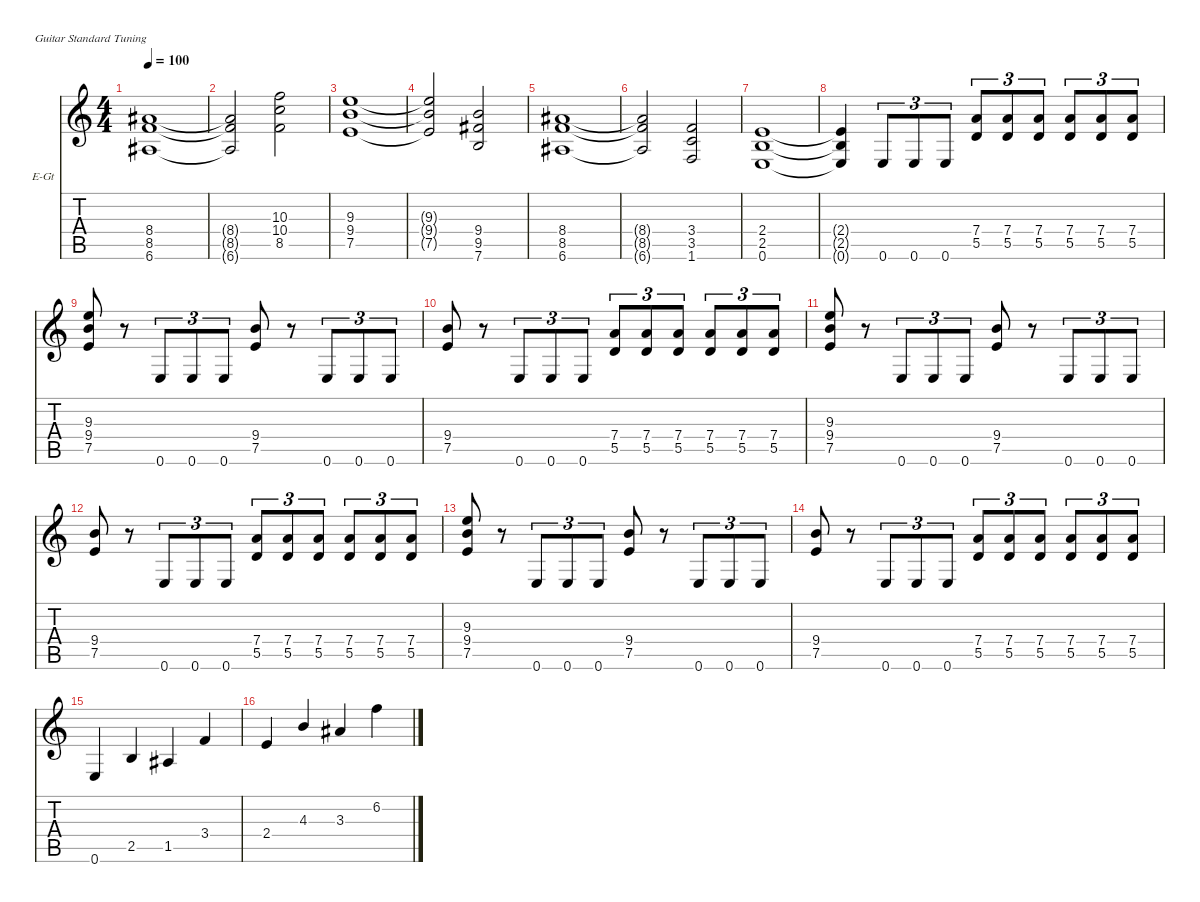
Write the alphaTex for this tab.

\hideDynamics
\bracketExtendMode nobrackets
\firstSystemTrackNameOrientation horizontal
\otherSystemsTrackNameOrientation horizontal
\track ("Guitar 1" "E-Gt") {instrument distortionguitar}
\staff {score tabs}
\tuning (E4 B3 G3 D3 A2 E2)
\ts (4 4)
\tempo 100
\clef g2
\ks c
(8.4{acc #} 8.5 6.6{acc #}).1{dy f beam Up} |
(8.4{t acc #} 8.5{t} 6.6{t acc #}).2{beam Up} (10.3 10.4 8.5).2{beam Down} |
(9.3 9.4 7.5).1{beam Up} |
(9.3{t} 9.4{t} 7.5{t}).2{beam Up} (9.4 9.5{acc #} 7.6).2{beam Up} |
(8.4{acc #} 8.5 6.6{acc #}).1{beam Up} |
(8.4{t acc #} 8.5{t} 6.6{t acc #}).2{beam Up} (3.4 3.5 1.6).2{beam Up} |
(2.4 2.5 0.6).1{beam Up} |
(2.4{t} 2.5{t} 0.6{t}).4{beam Up} 0.6.8{tu (3 2) beam Up} 0.6.8{tu (3 2) beam Up} 0.6.8{tu (3 2) beam Up} (7.4 5.5).8{tu (3 2) beam Up} (7.4 5.5).8{tu (3 2) beam Up} (7.4 5.5).8{tu (3 2) beam Up} (7.4 5.5).8{tu (3 2) beam Up} (7.4 5.5).8{tu (3 2) beam Up} (7.4 5.5).8{tu (3 2) beam Up} |
(9.3 9.4 7.5).8{beam Up} r.8{beam Up} 0.6.8{tu (3 2) beam Up} 0.6.8{tu (3 2) beam Up} 0.6.8{tu (3 2) beam Up} (9.4 7.5).8{beam Up} r.8{beam Up} 0.6.8{tu (3 2) beam Up} 0.6.8{tu (3 2) beam Up} 0.6.8{tu (3 2) beam Up} |
(9.4 7.5).8{beam Up} r.8{beam Up} 0.6.8{tu (3 2) beam Up} 0.6.8{tu (3 2) beam Up} 0.6.8{tu (3 2) beam Up} (7.4 5.5).8{tu (3 2) beam Up} (7.4 5.5).8{tu (3 2) beam Up} (7.4 5.5).8{tu (3 2) beam Up} (7.4 5.5).8{tu (3 2) beam Up} (7.4 5.5).8{tu (3 2) beam Up} (7.4 5.5).8{tu (3 2) beam Up} |
(9.3 9.4 7.5).8{beam Up} r.8{beam Up} 0.6.8{tu (3 2) beam Up} 0.6.8{tu (3 2) beam Up} 0.6.8{tu (3 2) beam Up} (9.4 7.5).8{beam Up} r.8{beam Up} 0.6.8{tu (3 2) beam Up} 0.6.8{tu (3 2) beam Up} 0.6.8{tu (3 2) beam Up} |
(9.4 7.5).8{beam Up} r.8{beam Up} 0.6.8{tu (3 2) beam Up} 0.6.8{tu (3 2) beam Up} 0.6.8{tu (3 2) beam Up} (7.4 5.5).8{tu (3 2) beam Up} (7.4 5.5).8{tu (3 2) beam Up} (7.4 5.5).8{tu (3 2) beam Up} (7.4 5.5).8{tu (3 2) beam Up} (7.4 5.5).8{tu (3 2) beam Up} (7.4 5.5).8{tu (3 2) beam Up} |
(9.3 9.4 7.5).8{beam Up} r.8{beam Up} 0.6.8{tu (3 2) beam Up} 0.6.8{tu (3 2) beam Up} 0.6.8{tu (3 2) beam Up} (9.4 7.5).8{beam Up} r.8{beam Up} 0.6.8{tu (3 2) beam Up} 0.6.8{tu (3 2) beam Up} 0.6.8{tu (3 2) beam Up} |
(9.4 7.5).8{beam Up} r.8{beam Up} 0.6.8{tu (3 2) beam Up} 0.6.8{tu (3 2) beam Up} 0.6.8{tu (3 2) beam Up} (7.4 5.5).8{tu (3 2) beam Up} (7.4 5.5).8{tu (3 2) beam Up} (7.4 5.5).8{tu (3 2) beam Up} (7.4 5.5).8{tu (3 2) beam Up} (7.4 5.5).8{tu (3 2) beam Up} (7.4 5.5).8{tu (3 2) beam Up} |
0.6.4{beam Up} 2.5.4{beam Up} 1.5{acc #}.4{beam Up} 3.4.4{beam Up} |
2.4.4{beam Up} 4.3.4{beam Up} 3.3{acc #}.4{beam Up} 6.2.4{beam Down}
